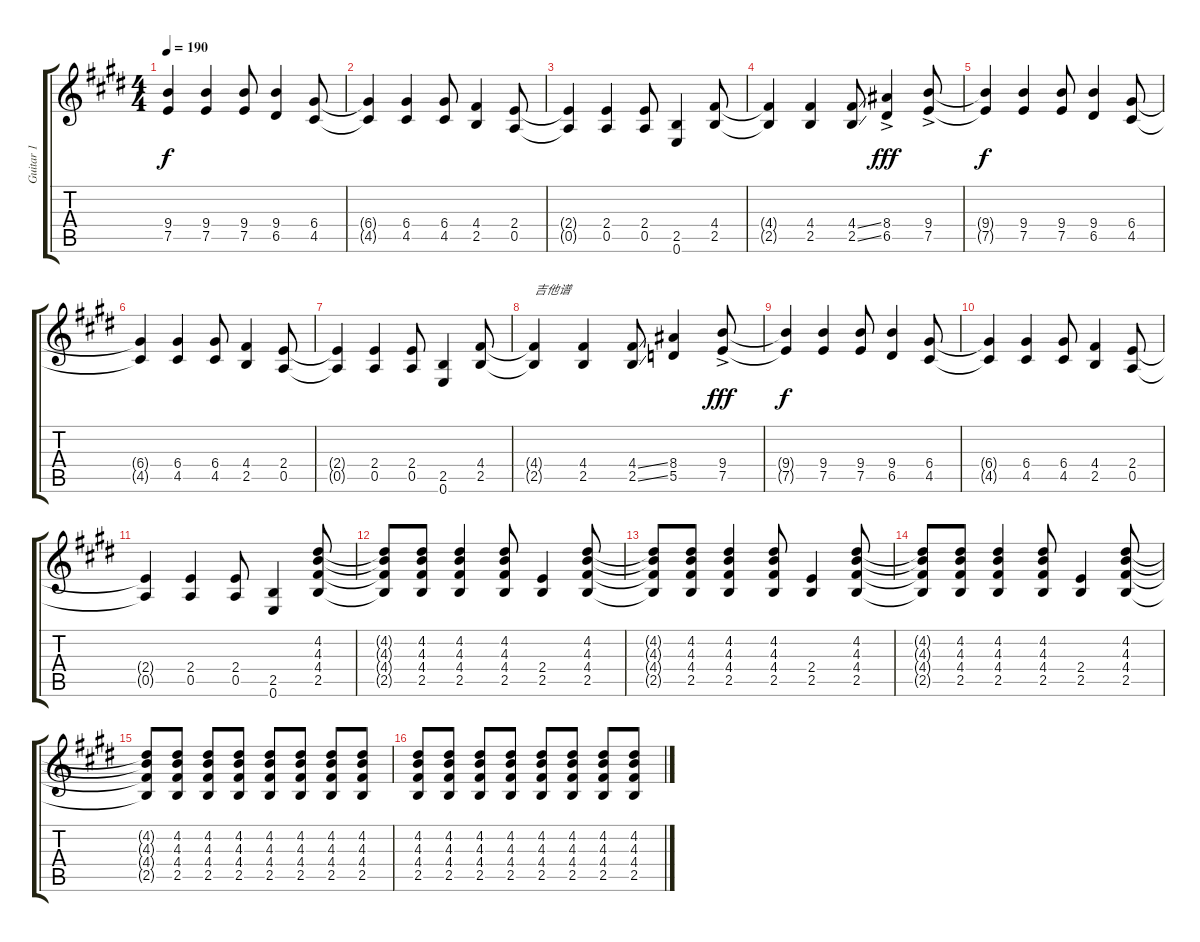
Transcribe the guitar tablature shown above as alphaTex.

\track ("Guitar 1" "Guitar 1") {instrument distortionguitar}
\staff {score tabs}
\tuning (E4 B3 G3 D3 A2 E2) {hide}
\ts (4 4)
\tempo 190
\clef g2
\ks e
(9.4{t} 7.5{t}).4{dy f} (9.4 7.5).4 (9.4 7.5).8 (9.4 6.5).4 (6.4 4.5).8 |
(6.4{t} 4.5{t}).4 (6.4 4.5).4 (6.4 4.5).8 (4.4 2.5).4 (2.4 0.5).8 |
(2.4{t} 0.5{t}).4 (2.4 0.5).4 (2.4 0.5).8 (2.5 0.6).4 (4.4 2.5).8 |
(4.4{t} 2.5{t}).4 (4.4 2.5).4 (4.4{ss} 2.5{ss}).8 (8.4{ac} 6.5{ac}).4{dy fff} (9.4{ac} 7.5{ac}).8 |
(9.4{t} 7.5{t}).4{dy f} (9.4 7.5).4 (9.4 7.5).8 (9.4 6.5).4 (6.4 4.5).8 |
(6.4{t} 4.5{t}).4 (6.4 4.5).4 (6.4 4.5).8 (4.4 2.5).4 (2.4 0.5).8 |
(2.4{t} 0.5{t}).4 (2.4 0.5).4 (2.4 0.5).8 (2.5 0.6).4 (4.4 2.5).8 |
(4.4{t} 2.5{t}).4{txt "吉他谱"} (4.4 2.5).4 (4.4{ss} 2.5{ss}).8 (8.4 5.5).4 (9.4{ac} 7.5{ac}).8{dy fff} |
(9.4{t} 7.5{t}).4{dy f} (9.4 7.5).4 (9.4 7.5).8 (9.4 6.5).4 (6.4 4.5).8 |
(6.4{t} 4.5{t}).4 (6.4 4.5).4 (6.4 4.5).8 (4.4 2.5).4 (2.4 0.5).8 |
(2.4{t} 0.5{t}).4 (2.4 0.5).4 (2.4 0.5).8 (2.5 0.6).4 (4.2 4.3 4.4 2.5).8 |
(4.2{t} 4.3{t} 4.4{t} 2.5{t}).8 (4.2 4.3 4.4 2.5).8 (4.2 4.3 4.4 2.5).4 (4.2 4.3 4.4 2.5).8 (2.4 2.5).4 (4.2 4.3 4.4 2.5).8 |
(4.2{t} 4.3{t} 4.4{t} 2.5{t}).8 (4.2 4.3 4.4 2.5).8 (4.2 4.3 4.4 2.5).4 (4.2 4.3 4.4 2.5).8 (2.4 2.5).4 (4.2 4.3 4.4 2.5).8 |
(4.2{t} 4.3{t} 4.4{t} 2.5{t}).8 (4.2 4.3 4.4 2.5).8 (4.2 4.3 4.4 2.5).4 (4.2 4.3 4.4 2.5).8 (2.4 2.5).4 (4.2 4.3 4.4 2.5).8 |
(4.2{t} 4.3{t} 4.4{t} 2.5{t}).8 (4.2 4.3 4.4 2.5).8 (4.2 4.3 4.4 2.5).8 (4.2 4.3 4.4 2.5).8 (4.2 4.3 4.4 2.5).8 (4.2 4.3 4.4 2.5).8 (4.2 4.3 4.4 2.5).8 (4.2 4.3 4.4 2.5).8 |
(4.2 4.3 4.4 2.5).8 (4.2 4.3 4.4 2.5).8 (4.2 4.3 4.4 2.5).8 (4.2 4.3 4.4 2.5).8 (4.2 4.3 4.4 2.5).8 (4.2 4.3 4.4 2.5).8 (4.2 4.3 4.4 2.5).8 (4.2 4.3 4.4 2.5).8
